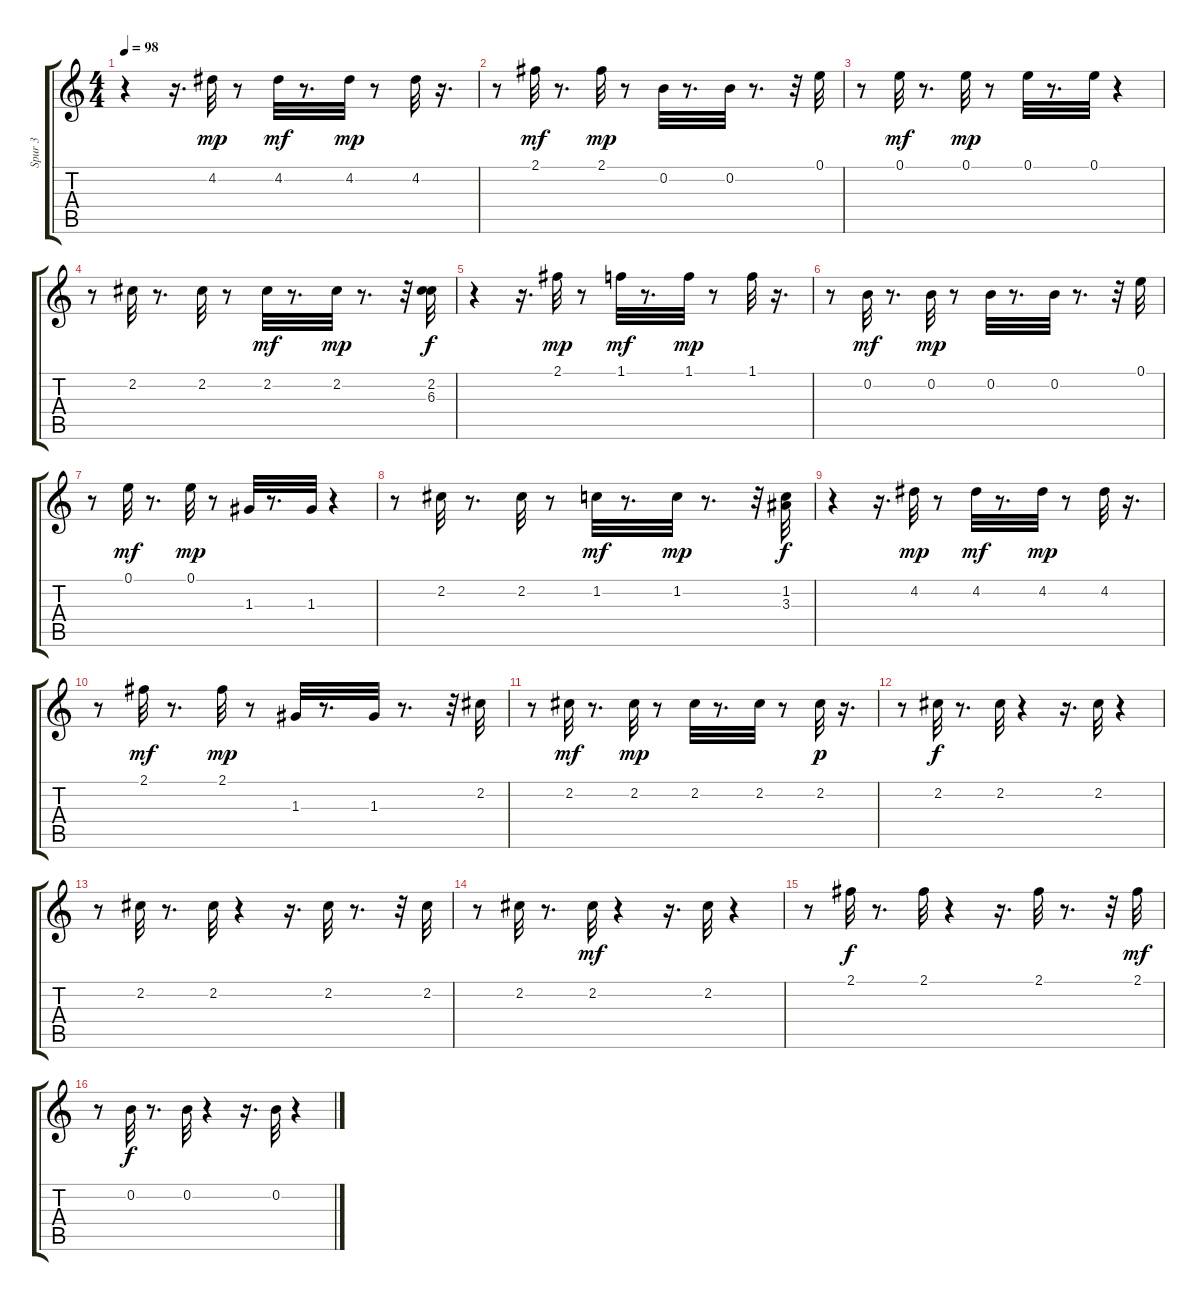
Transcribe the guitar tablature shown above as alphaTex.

\track ("Spur 3" "Spur 3") {instrument electricguitarmuted}
\staff {score tabs}
\tuning (E4 B3 G3 D3 A2 E2) {hide}
\ts (4 4)
\tempo 98
\clef g2
\ks c
r.4{dy f} r.16{d} 4.2.32{dy mp} r.8 4.2.32{dy mf} r.8{d} 4.2.32{dy mp} r.8 4.2.32 r.16{d} |
r.8 2.1.32{dy mf} r.8{d} 2.1.32{dy mp} r.8 0.2.32 r.8{d} 0.2.32 r.8{d} r.32 0.1.32 |
r.8 0.1.32{dy mf} r.8{d} 0.1.32{dy mp} r.8 0.1.32 r.8{d} 0.1.32 r.4 |
r.8 2.2.32 r.8{d} 2.2.32 r.8 2.2.32{dy mf} r.8{d} 2.2.32{dy mp} r.8{d} r.32 (2.2 6.3).32{dy f} |
r.4 r.16{d} 2.1.32{dy mp} r.8 1.1.32{dy mf} r.8{d} 1.1.32{dy mp} r.8 1.1.32 r.16{d} |
r.8 0.2.32{dy mf} r.8{d} 0.2.32{dy mp} r.8 0.2.32 r.8{d} 0.2.32 r.8{d} r.32 0.1.32 |
r.8 0.1.32{dy mf} r.8{d} 0.1.32{dy mp} r.8 1.3.32 r.8{d} 1.3.32 r.4 |
r.8 2.2.32 r.8{d} 2.2.32 r.8 1.2.32{dy mf} r.8{d} 1.2.32{dy mp} r.8{d} r.32 (1.2 3.3).32{dy f} |
r.4 r.16{d} 4.2.32{dy mp} r.8 4.2.32{dy mf} r.8{d} 4.2.32{dy mp} r.8 4.2.32 r.16{d} |
r.8 2.1.32{dy mf} r.8{d} 2.1.32{dy mp} r.8 1.3.32 r.8{d} 1.3.32 r.8{d} r.32 2.2.32 |
r.8 2.2.32{dy mf} r.8{d} 2.2.32{dy mp} r.8 2.2.32 r.8{d} 2.2.32 r.8 2.2.32{dy p} r.16{d} |
r.8 2.2.32{dy f} r.8{d} 2.2.32 r.4 r.16{d} 2.2.32 r.4 |
r.8 2.2.32 r.8{d} 2.2.32 r.4 r.16{d} 2.2.32 r.8{d} r.32 2.2.32 |
r.8 2.2.32 r.8{d} 2.2.32{dy mf} r.4 r.16{d} 2.2.32 r.4 |
r.8 2.1.32{dy f} r.8{d} 2.1.32 r.4 r.16{d} 2.1.32 r.8{d} r.32 2.1.32{dy mf} |
r.8 0.2.32{dy f} r.8{d} 0.2.32 r.4 r.16{d} 0.2.32 r.4
